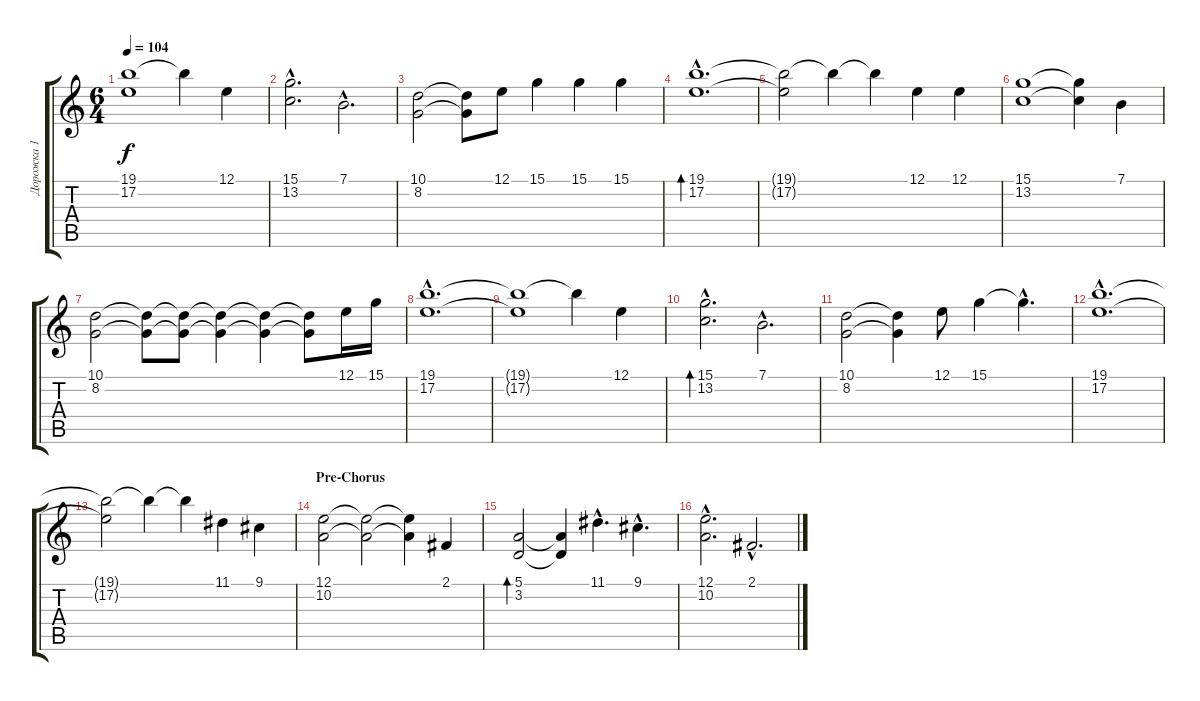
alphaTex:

\track ("Дорожка 1" "Дорожка 1") {instrument acousticgrandpiano}
\staff {score tabs}
\tuning (E4 B3 G3 D3 A2 E2) {hide}
\ts (6 4)
\tempo 104
\clef g2
\ks c
(19.1{t} 17.2{t}).1{dy f} 19.1{t}.4 12.1.4 |
(15.1{hac} 13.2{hac}).2{d} 7.1{hac}.2{d} |
(10.1 8.2).2 (10.1{t} 8.2{t}).8 12.1.8 15.1.4 15.1.4 15.1.4 |
(19.1{hac} 17.2{hac}).1{d bd 120} |
(19.1{t} 17.2{t}).2 19.1{t}.4 19.1{t}.4 12.1.4 12.1.4 |
(15.1 13.2).1 (15.1{t} 13.2{t}).4 7.1.4 |
(10.1 8.2).2 (10.1{t} 8.2{t}).8 (10.1{t} 8.2{t}).8 (10.1{t} 8.2{t}).4 (10.1{t} 8.2{t}).4 (10.1{t} 8.2{t}).8 12.1.16 15.1.16 |
(19.1{hac} 17.2{hac}).1{d} |
(19.1{t} 17.2{t}).1 19.1{t}.4 12.1.4 |
(15.1{hac} 13.2{hac}).2{d bd 120} 7.1{hac}.2{d} |
(10.1 8.2).2 (10.1{t} 8.2{t}).4 12.1.8 15.1.4 15.1{hac t}.4{d} |
(19.1{hac} 17.2{hac}).1{d} |
(19.1{t} 17.2{t}).2 19.1{t}.4 19.1{t}.4 11.1.4 9.1.4 |
\section ("" "Pre-Chorus")
(12.1 10.2).2 (12.1{t} 10.2{t}).2 (12.1{t} 10.2{t}).4 2.1.4 |
(5.1 3.2).2{bd 120} (5.1{t} 3.2{t}).4 11.1{hac}.4{d} 9.1{hac}.4{d} |
(12.1{hac} 10.2{hac}).2{d} 2.1{hac}.2{d}
